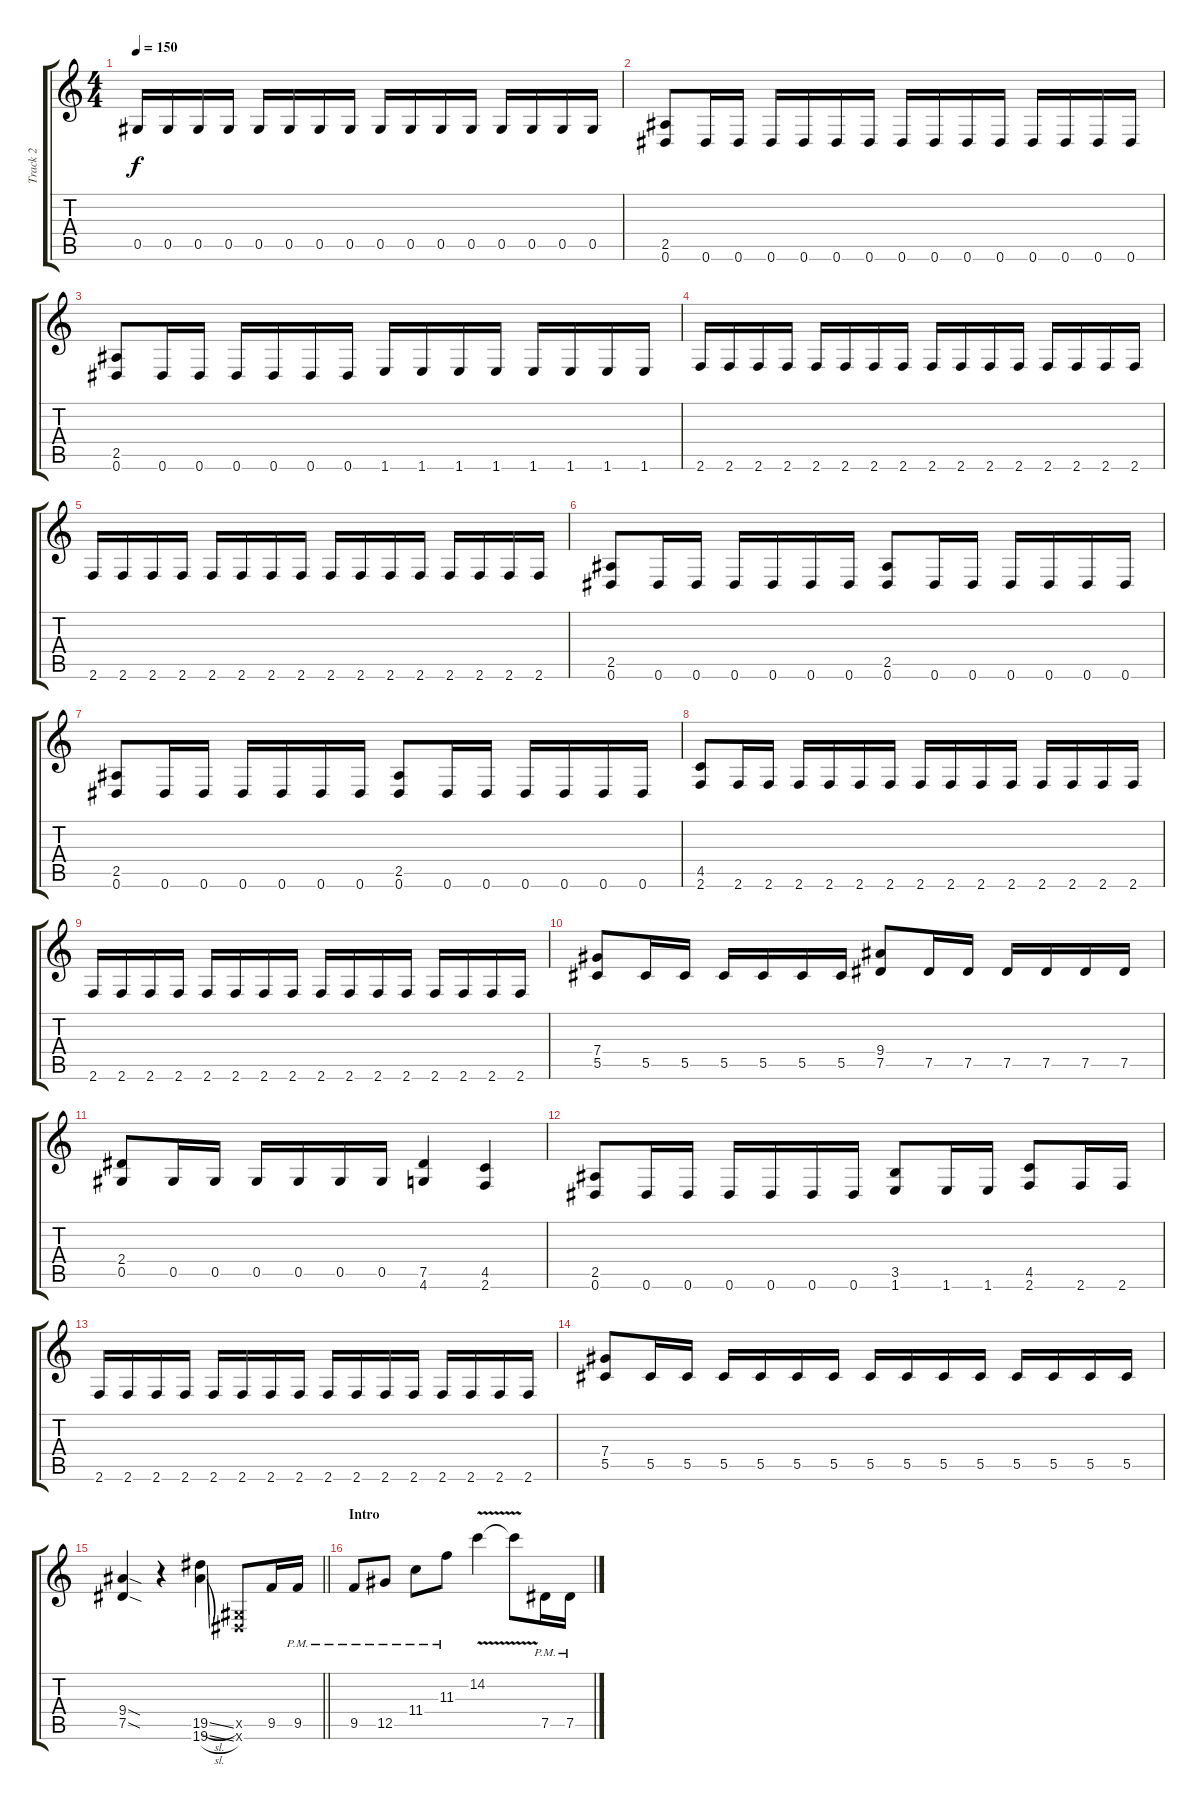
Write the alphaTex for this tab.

\track ("Track 2" "Track 2") {instrument distortionguitar}
\staff {score tabs}
\tuning (Eb4 Bb3 Gb3 Db3 Ab2 Eb2) {hide}
\ts (4 4)
\tempo 150
\clef g2
\ks c
0.5.16{dy f} 0.5.16 0.5.16 0.5.16 0.5.16 0.5.16 0.5.16 0.5.16 0.5.16 0.5.16 0.5.16 0.5.16 0.5.16 0.5.16 0.5.16 0.5.16 |
(2.5 0.6).8 0.6.16 0.6.16 0.6.16 0.6.16 0.6.16 0.6.16 0.6.16 0.6.16 0.6.16 0.6.16 0.6.16 0.6.16 0.6.16 0.6.16 |
(2.5 0.6).8 0.6.16 0.6.16 0.6.16 0.6.16 0.6.16 0.6.16 1.6.16 1.6.16 1.6.16 1.6.16 1.6.16 1.6.16 1.6.16 1.6.16 |
2.6.16 2.6.16 2.6.16 2.6.16 2.6.16 2.6.16 2.6.16 2.6.16 2.6.16 2.6.16 2.6.16 2.6.16 2.6.16 2.6.16 2.6.16 2.6.16 |
2.6.16 2.6.16 2.6.16 2.6.16 2.6.16 2.6.16 2.6.16 2.6.16 2.6.16 2.6.16 2.6.16 2.6.16 2.6.16 2.6.16 2.6.16 2.6.16 |
(2.5 0.6).8 0.6.16 0.6.16 0.6.16 0.6.16 0.6.16 0.6.16 (2.5 0.6).8 0.6.16 0.6.16 0.6.16 0.6.16 0.6.16 0.6.16 |
(2.5 0.6).8 0.6.16 0.6.16 0.6.16 0.6.16 0.6.16 0.6.16 (2.5 0.6).8 0.6.16 0.6.16 0.6.16 0.6.16 0.6.16 0.6.16 |
(4.5 2.6).8 2.6.16 2.6.16 2.6.16 2.6.16 2.6.16 2.6.16 2.6.16 2.6.16 2.6.16 2.6.16 2.6.16 2.6.16 2.6.16 2.6.16 |
2.6.16 2.6.16 2.6.16 2.6.16 2.6.16 2.6.16 2.6.16 2.6.16 2.6.16 2.6.16 2.6.16 2.6.16 2.6.16 2.6.16 2.6.16 2.6.16 |
(7.4 5.5).8 5.5.16 5.5.16 5.5.16 5.5.16 5.5.16 5.5.16 (9.4 7.5).8 7.5.16 7.5.16 7.5.16 7.5.16 7.5.16 7.5.16 |
(2.4 0.5).8 0.5.16 0.5.16 0.5.16 0.5.16 0.5.16 0.5.16 (7.5 4.6).4 (4.5 2.6).4 |
(2.5 0.6).8 0.6.16 0.6.16 0.6.16 0.6.16 0.6.16 0.6.16 (3.5 1.6).8 1.6.16 1.6.16 (4.5 2.6).8 2.6.16 2.6.16 |
2.6.16 2.6.16 2.6.16 2.6.16 2.6.16 2.6.16 2.6.16 2.6.16 2.6.16 2.6.16 2.6.16 2.6.16 2.6.16 2.6.16 2.6.16 2.6.16 |
(7.4 5.5).8 5.5.16 5.5.16 5.5.16 5.5.16 5.5.16 5.5.16 5.5.16 5.5.16 5.5.16 5.5.16 5.5.16 5.5.16 5.5.16 5.5.16 |
\barLineRight lightlight
(9.4{sod} 7.5{sod}).4 r.4 (19.5{sl} 19.6{sl}).4 (0.5{x} 0.6{x}).8 9.5.16 9.5{pm}.16 |
\section ("" "Intro")
9.5{pm}.8 12.5{pm}.8 11.4{pm}.8 11.3{pm}.8 14.2{v}.4 14.2{t}.8 7.5{pm}.16 7.5{pm}.16
